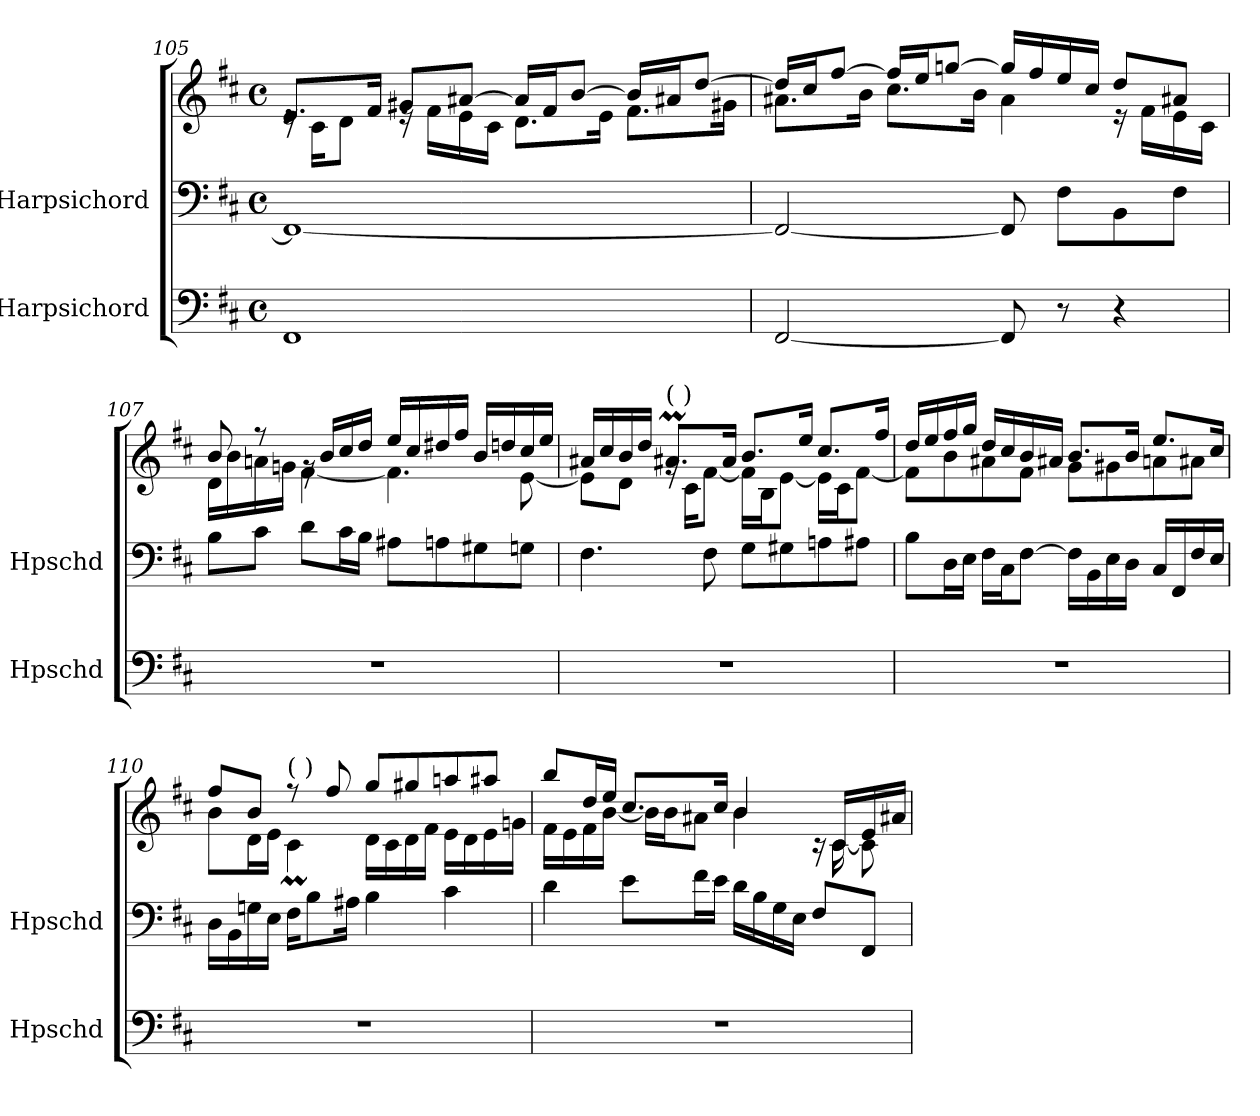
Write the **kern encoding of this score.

**kern	**kern	**kern
*part2	*part1	*part1
*staff3	*staff2	*staff1
*I"Harpsichord	*I"Harpsichord	*
*I'Hpschd	*I'Hpschd	*
*clefF4	*clefF4	*clefG2
*k[f#c#]	*k[f#c#]	*k[f#c#]
*M4/4	*M4/4	*M4/4
*met(c)	*met(c)	*met(c)
=105	=105	=105
*	*	*^
1FF#	1FF#_	8.e/L	16re
.	.	.	16c#\KL
.	.	.	8d\J
.	.	16f#/Jk	.
.	.	8g#X/L	16re
.	.	.	16f#\LL
.	.	[8a#X/J	16e\
.	.	.	16c#\JJ
.	.	16a#/LL]	8.d\L
.	.	16f#/J	.
.	.	[8b/J	.
.	.	.	16e\Jk
.	.	16b/LL]	8.f#\L
.	.	16a#X/J	.
.	.	[8dd/J	.
.	.	.	16g#X\Jk
!!LO:LB:g=z	!!
=106	=106	=106	=106
[2FF#/	2FF#/_	16dd/LL]	8.a#X\L
.	.	16cc#/J	.
.	.	[8ff#/J	.
.	.	.	16b\Jk
.	.	16ff#/LL]	8.cc#\L
.	.	16ee/J	.
.	.	[8ggn/J	.
.	.	.	16b\Jk
8FF#/]	8FF#/]	16gg/LL]	4a#\
.	.	16ff#/	.
8r	8F#\L	16ee/	.
.	.	16cc#/JJ	.
4r	8BB\	8dd/L	16r
.	.	.	16f#\LL
.	8F#\J	8a#X/J	16e\
.	.	.	16c#\JJ
=107	=107	=107	=107
1r	8B\L	8b/	16d\LL
.	.	.	16b\
.	8c#\J	8r	16an\
.	.	.	16gn\JJ
.	8d\L	16rg	[4f#\
.	.	16b/LL	.
.	16c#\L	16cc#/	.
.	16B\JJ	16dd/JJ	.
.	8A#X\L	16ee/LL	4.f#\]
.	.	16cc#/	.
.	8An\	16dd#i/	.
.	.	16ff#/JJ	.
.	8G#X\	16b/LL	.
.	.	16ddni/	.
.	8Gn\J	16cc#/	[8e\
.	.	16ee/JJ	.
=108	=108	=108	=108
1r	4.F#\	16a#X/LL	8e\L]
.	.	16cc#/	.
.	.	16b/	8d\J
.	.	16dd/JJ	.
!	!	!LO:TX:a:t=(   )	!
.	.	8.a#Xm/L	16rg
.	.	.	16c#\KL
.	8F#\	.	[8f#\J
.	.	16a#/Jk	.
.	8G\L	8.b/L	16f#\LL]
.	.	.	16B\J
.	8G#X\	.	[8e\J
.	.	16ee/Jk	.
.	8An\	8.cc#/L	16e\LL]
.	.	.	16c#\J
.	8A#X\J	.	[8f#\J
.	.	16ff#/Jk	.
!!LO:PB:g=z	!!
=109	=109	=109	=109
1r	8B\L	16dd/LL	8f#\L]
.	.	16ee/	.
.	16D\L	16ff#/	8b\
.	16E\JJ	16gg/JJ	.
.	16F#\LL	16dd/LL	8a#X\
.	16C#\J	16cc#/	.
.	[8F#\J	16b/	8f#\J
.	.	16a#X/JJ	.
.	16F#\LL]	8.b/L	8g\L
.	16BB\	.	.
.	16E\	.	8g#X\
.	16D\JJ	16b/Jk	.
.	16C#/LL	8.ee/L	8an\
.	16FF#/	.	.
.	16F#/	.	8a#X\J
.	16E/JJ	16cc#/Jk	.
=110	=110	=110	=110
1r	16D\LL	8ff#/L	8b\L
.	16BB\	.	.
.	16Gn\	8b/J	16d\L
.	16E\JJ	.	16e\JJ
!	!	!LO:TX:a:t=(   )	!
.	16F#\KL	8r	4c#m\
.	8B\	.	.
.	.	8ff#/	.
.	16A#X\Jk	.	.
.	4B\	8gg/L	16d\LL
.	.	.	16c#\
.	.	8gg#X/	16d\
.	.	.	16f#\JJ
.	4c#\	8aan/	16e\LL
.	.	.	16d\
.	.	8aa#X/J	16e\
.	.	.	16gn\JJ
=111	=111	=111	=111
1r	4d\	8bb/L	16f#\LL
.	.	.	16e\
.	.	16dd/L	16f#\
.	.	16ee/JJ	[16b\JJ
*	*	*MM67	*
.	8e\L	8.cc#/L	16b\LL]
.	.	.	16b\J
.	16f#\L	.	8a#X\J
.	16e\JJ	16cc#/Jk	.
*	*	*MM63	*
.	16d\LL	4b/	4b\
.	16B\	.	.
.	16G\	.	.
.	16E\JJ	.	.
*	*	*MM48	*
.	8F#/L	16rc	16ryy
.	.	16c#/LL	[16c#\
.	8FF#/J	16e/	8c#\]
*	*	*MM38	*
.	.	16a#X/JJ	.
*	*	*v	*v
=	=	=
*-	*-	*-
